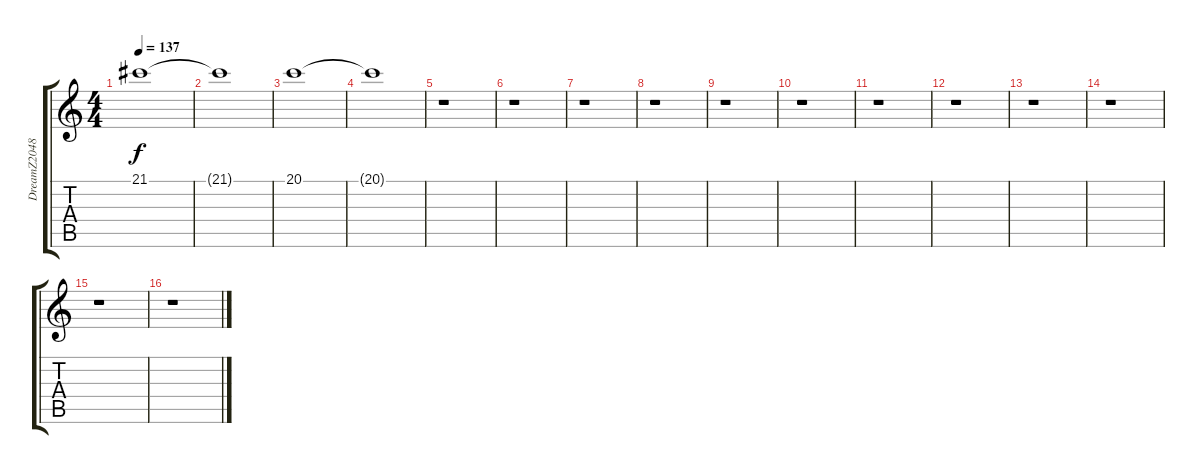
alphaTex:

\track ("DreamZ2048@aol.com" "DreamZ2048") {instrument lead2sawtooth}
\staff {score tabs}
\tuning (E4 B3 G3 D3 A2 E2) {hide}
\ts (4 4)
\tempo 137
\clef g2
\ks c
21.1.1{dy f volume 8} |
21.1{t}.1 |
20.1.1 |
20.1{t}.1 |
r.1 |
r.1 |
r.1 |
r.1 |
r.1 |
r.1 |
r.1 |
r.1 |
r.1 |
r.1 |
r.1 |
r.1
